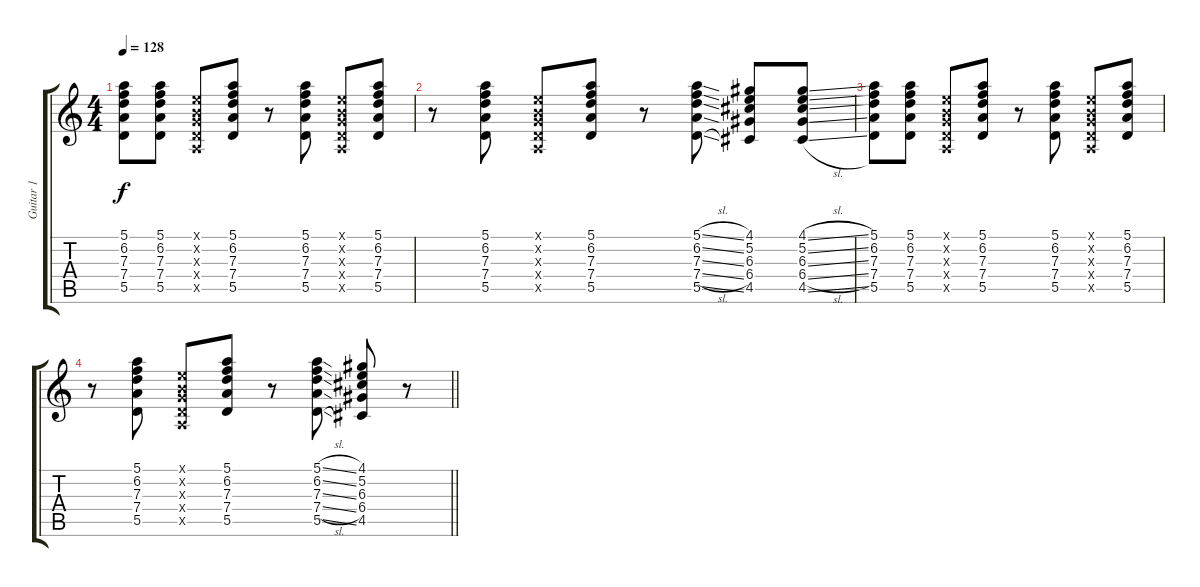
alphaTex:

\track ("Guitar 1" "Guitar 1") {instrument electricguitarclean}
\staff {score tabs}
\tuning (E4 B3 G3 D3 A2 E2) {hide}
\ts (4 4)
\tempo 128
\clef g2
\ks c
(5.1 6.2 7.3 7.4 5.5).8{dy f} (5.1 6.2 7.3 7.4 5.5).8 (0.1{x} 0.2{x} 0.3{x} 0.4{x} 0.5{x}).8 (5.1 6.2 7.3 7.4 5.5).8 r.8 (5.1 6.2 7.3 7.4 5.5).8 (0.1{x} 0.2{x} 0.3{x} 0.4{x} 0.5{x}).8 (5.1 6.2 7.3 7.4 5.5).8 |
r.8 (5.1 6.2 7.3 7.4 5.5).8 (0.1{x} 0.2{x} 0.3{x} 0.4{x} 0.5{x}).8 (5.1 6.2 7.3 7.4 5.5).8 r.8 (5.1{sl} 6.2{sl} 7.3{sl} 7.4{sl} 5.5{sl}).8 (4.1 5.2 6.3 6.4 4.5).8 (4.1{sl} 5.2{sl} 6.3{sl} 6.4{sl} 4.5{sl}).8 |
(5.1 6.2 7.3 7.4 5.5).8 (5.1 6.2 7.3 7.4 5.5).8 (0.1{x} 0.2{x} 0.3{x} 0.4{x} 0.5{x}).8 (5.1 6.2 7.3 7.4 5.5).8 r.8 (5.1 6.2 7.3 7.4 5.5).8 (0.1{x} 0.2{x} 0.3{x} 0.4{x} 0.5{x}).8 (5.1 6.2 7.3 7.4 5.5).8 |
\barLineRight lightlight
r.8 (5.1 6.2 7.3 7.4 5.5).8 (0.1{x} 0.2{x} 0.3{x} 0.4{x} 0.5{x}).8 (5.1 6.2 7.3 7.4 5.5).8 r.8 (5.1{sl} 6.2{sl} 7.3{sl} 7.4{sl} 5.5{sl}).8 (4.1 5.2 6.3 6.4 4.5).8 r.8
